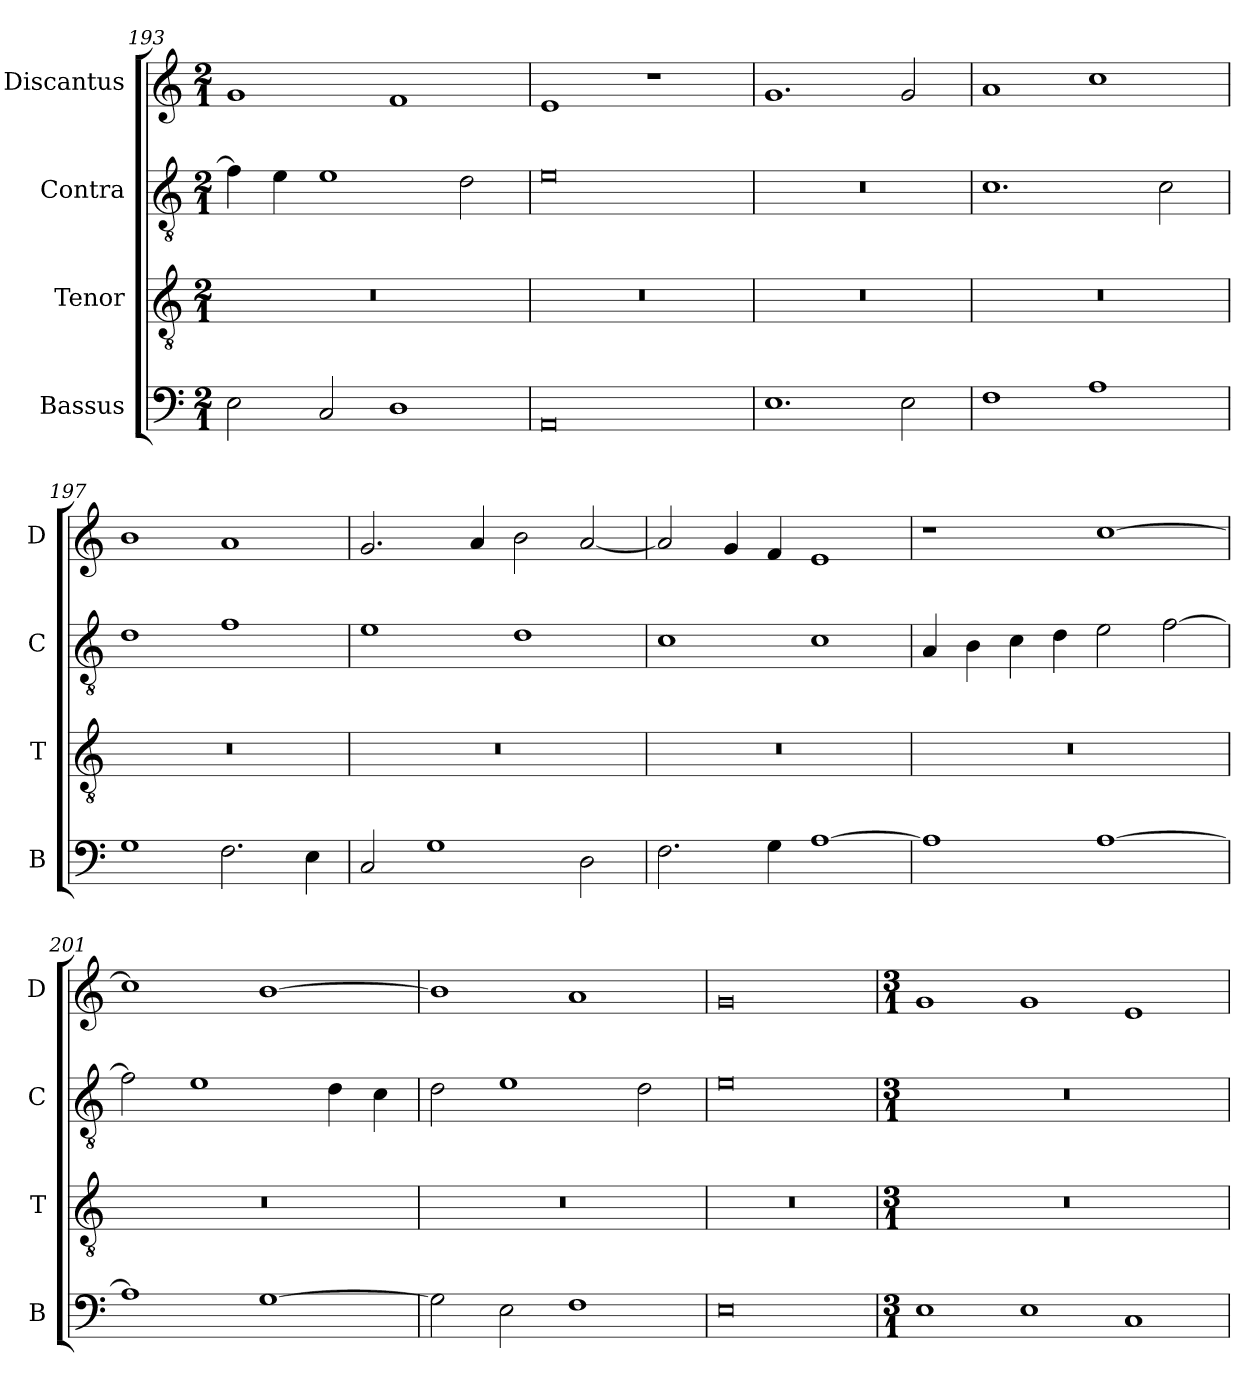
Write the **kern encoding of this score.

**kern	**kern	**kern	**kern
*part4	*part3	*part2	*part1
*staff4	*staff3	*staff2	*staff1
*I"Bassus	*I"Tenor	*I"Contra	*I"Discantus
*I'B	*I'T	*I'C	*I'D
*clefF4	*clefGv2	*clefGv2	*clefG2
*k[]	*k[]	*k[]	*k[]
*M2/1	*M2/1	*M2/1	*M2/1
=193	=193	=193	=193
2E\	0r	4f\]	1g
.	.	4e\	.
2C/	.	1e	.
1D	.	.	1f
.	.	2d\	.
=194	=194	=194	=194
0AA	0r	0e	1e
.	.	.	1r
=195	=195	=195	=195
1.E	0r	0r	1.g
2E\	.	.	2g/
=196	=196	=196	=196
1F	0r	1.c	1a
1A	.	.	1cc
.	.	2c\	.
=197	=197	=197	=197
1G	0r	1d	1b
2.F\	.	1f	1a
4E\	.	.	.
=198	=198	=198	=198
2C/	0r	1e	2.g/
1G	.	.	.
.	.	.	4a/
.	.	1d	2b\
2D\	.	.	[2a/
=199	=199	=199	=199
2.F\	0r	1c	2a/]
.	.	.	4g/
4G\	.	.	4f/
[1A	.	1c	1e
=200	=200	=200	=200
1A]	0r	4A/	1r
.	.	4B\	.
.	.	4c\	.
.	.	4d\	.
[1A	.	2e\	[1cc
.	.	[2f\	.
=201	=201	=201	=201
1A]	0r	2f\]	1cc]
.	.	1e	.
[1G	.	.	[1b
.	.	4d\	.
.	.	4c\	.
=202	=202	=202	=202
2G\]	0r	2d\	1b]
2E\	.	1e	.
1F	.	.	1a
.	.	2d\	.
=203	=203	=203	=203
0E	0r	0e	0g
=204	=204	=204	=204
*M3/1	*M3/1	*M3/1	*M3/1
!	!LO:N:vis=0	!LO:N:vis=0	!
1E	0.r	0.r	1g
1E	.	.	1g
1C	.	.	1e
=	=	=	=
*-	*-	*-	*-
